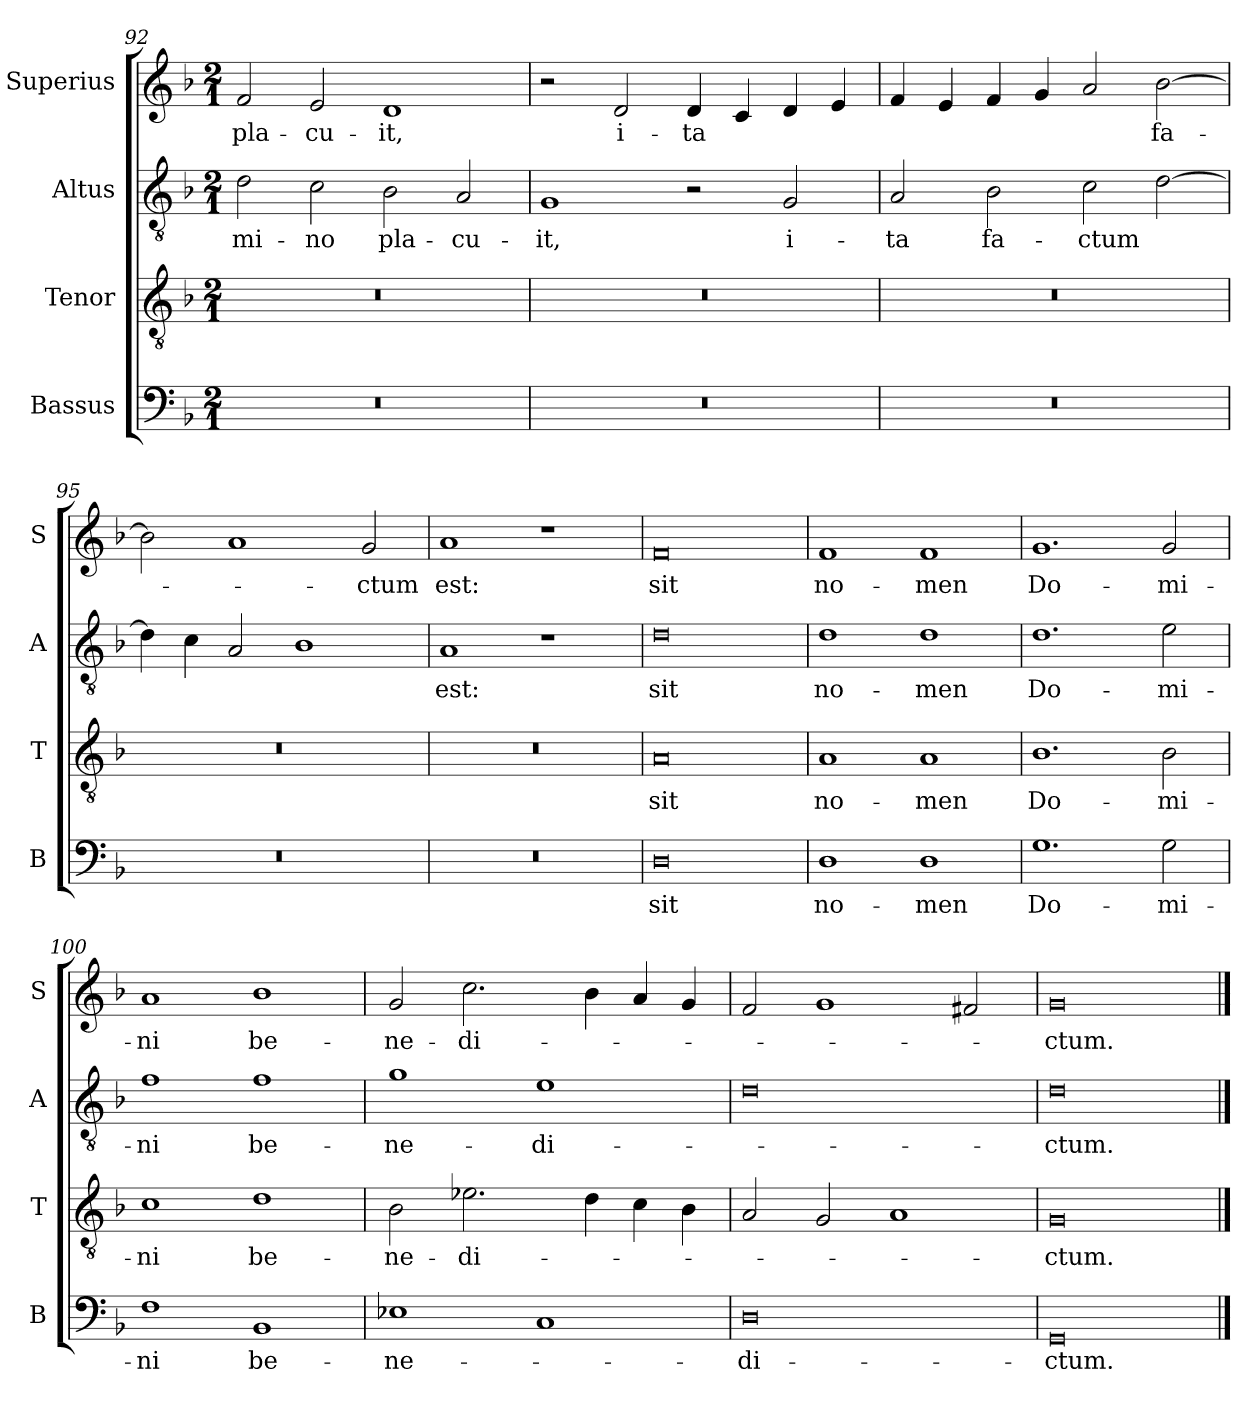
**kern	**text	**kern	**text	**kern	**text	**kern	**text
*part4	*part4	*part3	*part3	*part2	*part2	*part1	*part1
*staff4	*staff4	*staff3	*staff3	*staff2	*staff2	*staff1	*staff1
*I"Bassus	*	*I"Tenor	*	*I"Altus	*	*I"Superius	*
*I'B	*	*I'T	*	*I'A	*	*I'S	*
*clefF4	*	*clefGv2	*	*clefGv2	*	*clefG2	*
*k[b-]	*	*k[b-]	*	*k[b-]	*	*k[b-]	*
*F:	*	*F:	*	*F:	*	*F:	*
*M2/1	*	*M2/1	*	*M2/1	*	*M2/1	*
=92	=92	=92	=92	=92	=92	=92	=92
0r	.	0r	.	2d	-mi-	2f	pla-
.	.	.	.	2c	-no	2e	-cu-
.	.	.	.	2B-	pla-	1d	-it,
.	.	.	.	2A	-cu-	.	.
=93	=93	=93	=93	=93	=93	=93	=93
0r	.	0r	.	1G	-it,	2r	.
.	.	.	.	.	.	2d	i-
.	.	.	.	2r	.	4d	-ta
.	.	.	.	.	.	4c	.
.	.	.	.	2G	i-	4d	.
.	.	.	.	.	.	4e	.
=94	=94	=94	=94	=94	=94	=94	=94
0r	.	0r	.	2A	-ta	4f	.
.	.	.	.	.	.	4e	.
.	.	.	.	2B-	fa-	4f	.
.	.	.	.	.	.	4g	.
.	.	.	.	2c	-ctum	2a	.
.	.	.	.	[2d	.	[2b-	fa-
=95	=95	=95	=95	=95	=95	=95	=95
0r	.	0r	.	4d]	.	2b-]	.
.	.	.	.	4c	.	.	.
.	.	.	.	2A	.	1a	.
.	.	.	.	1B-	.	.	.
.	.	.	.	.	.	2g	-ctum
=96	=96	=96	=96	=96	=96	=96	=96
0r	.	0r	.	1A	est:	1a	est:
.	.	.	.	1r	.	1r	.
=97	=97	=97	=97	=97	=97	=97	=97
0D	sit	0A	sit	0d	sit	0f	sit
=98	=98	=98	=98	=98	=98	=98	=98
1D	no-	1A	no-	1d	no-	1f	no-
1D	-men	1A	-men	1d	-men	1f	-men
=99	=99	=99	=99	=99	=99	=99	=99
1.G	Do-	1.B-	Do-	1.d	Do-	1.g	Do-
2G	-mi-	2B-	-mi-	2e	-mi-	2g	-mi-
=100	=100	=100	=100	=100	=100	=100	=100
1F	-ni	1c	-ni	1f	-ni	1a	-ni
1BB-	be-	1d	be-	1f	be-	1b-	be-
=101	=101	=101	=101	=101	=101	=101	=101
1E-X	-ne-	2B-	-ne-	1g	-ne-	2g	-ne-
.	.	2.e-X	-di-	.	.	2.cc	-di-
1C	.	.	.	1e	-di-	.	.
.	.	4d	.	.	.	4b-	.
.	.	4c	.	.	.	4a	.
.	.	4B-	.	.	.	4g	.
=102	=102	=102	=102	=102	=102	=102	=102
0D	-di-	2A	.	0d	.	2f	.
.	.	2G	.	.	.	1g	.
.	.	1A	.	.	.	.	.
.	.	.	.	.	.	2f#X	.
=103	=103	=103	=103	=103	=103	=103	=103
0GG	-ctum.	0G	-ctum.	0d	-ctum.	0g	-ctum.
==	==	==	==	==	==	==	==
*-	*-	*-	*-	*-	*-	*-	*-
